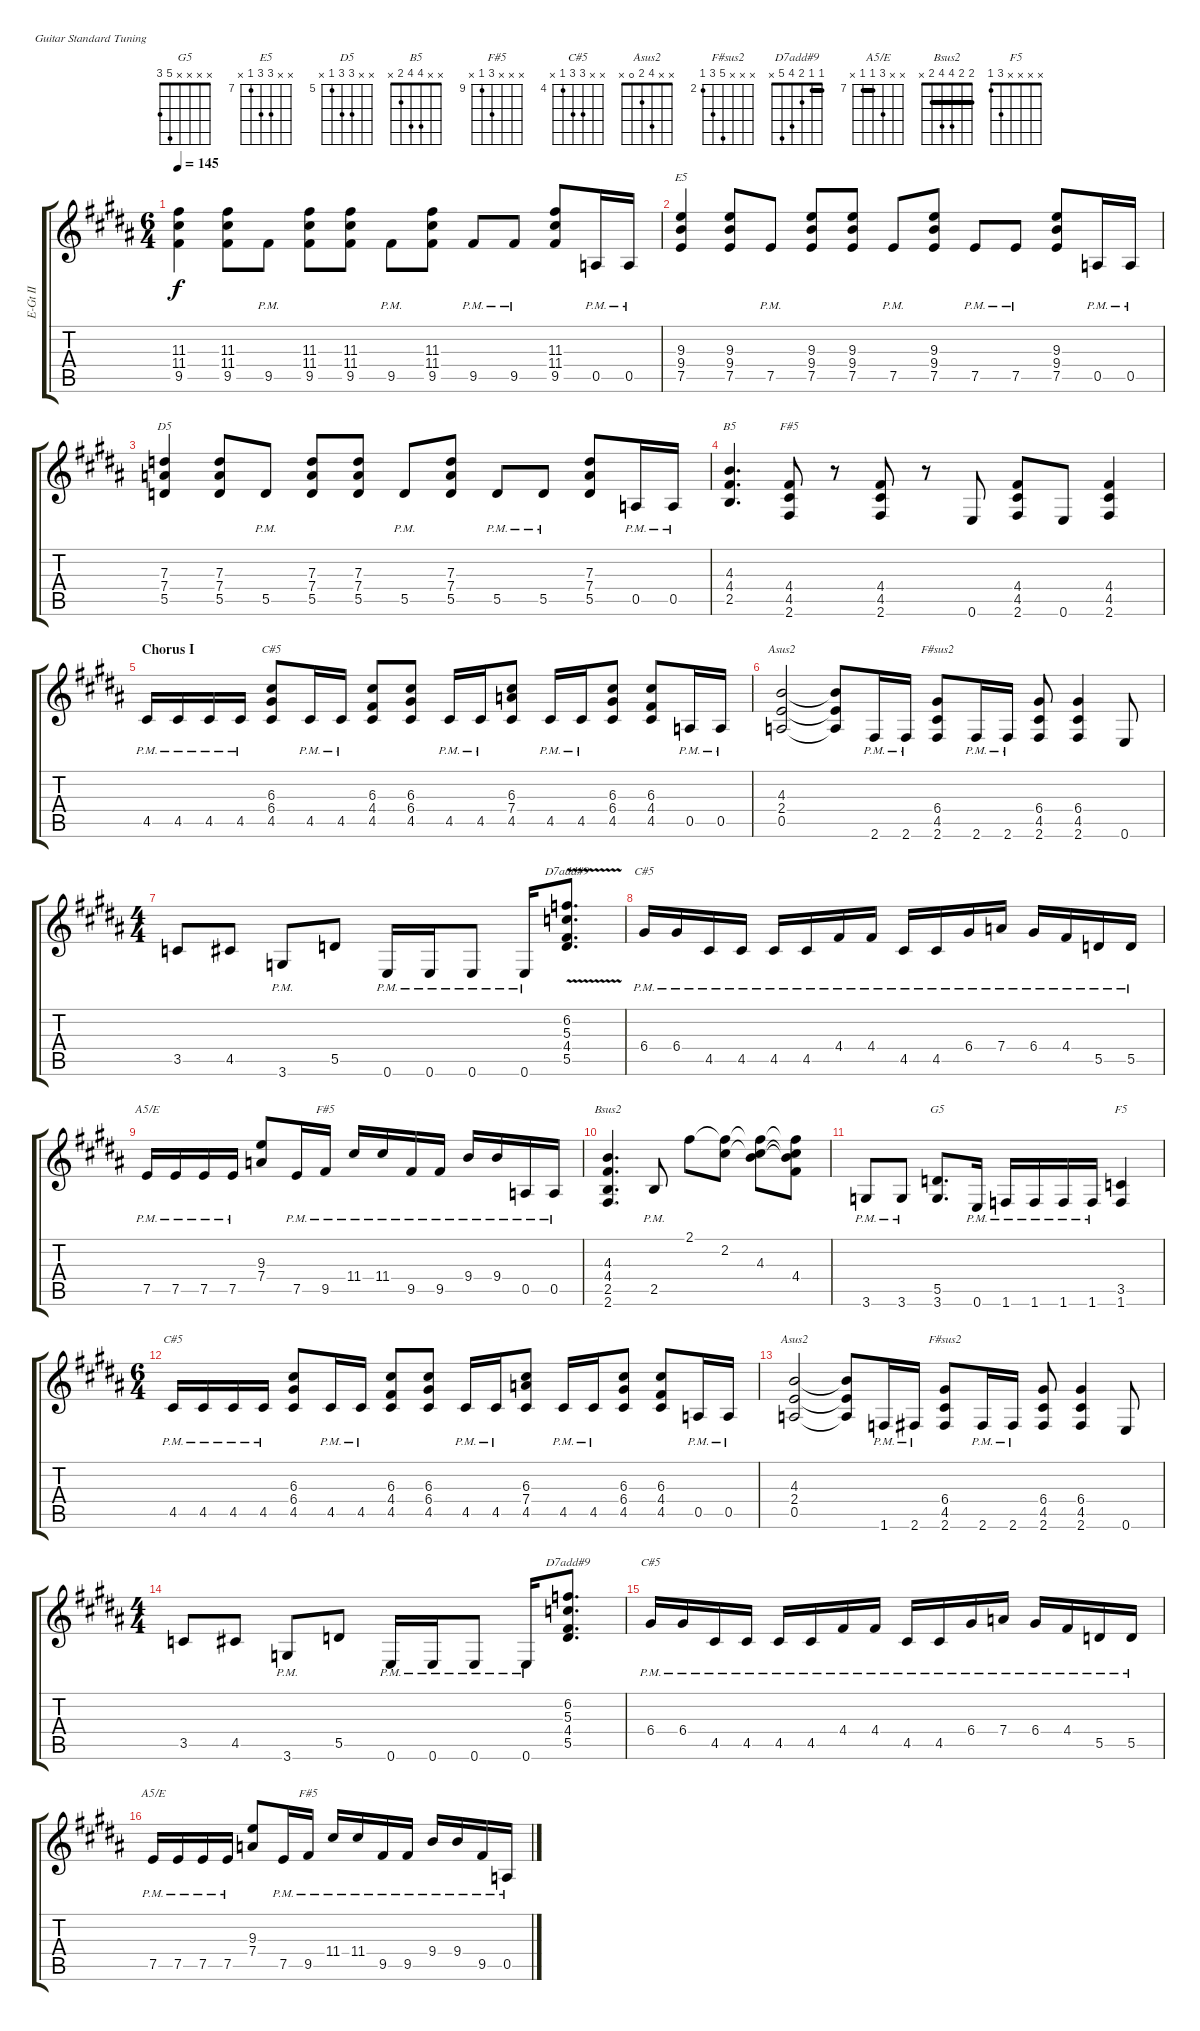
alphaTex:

\defaultSystemsLayout 4
\bracketExtendMode groupsimilarinstruments
\otherSystemsTrackNameOrientation horizontal
\track ("Rhythm Guitar II" "E-Gt II") {multiBarRest instrument distortionguitar}
\staff {score tabs}
\tuning (E4 B3 G3 D3 A2 E2)
\chord ("G5" x x x x 5 3) {showfingering false}
\chord ("E5" x x 9 9 7 x) {firstfret 7 showfingering false}
\chord ("D5" x x 7 7 5 x) {firstfret 5 showfingering false}
\chord ("B5" x x 4 4 2 x) {showfingering false}
\chord ("F#5" x x x 4 4 2) {showfingering false}
\chord ("C#5" x x 6 6 4 x) {firstfret 4 showfingering false}
\chord ("Asus2" x x 4 2 0 x) {showfingering false}
\chord ("F#sus2" x x x 6 4 2) {firstfret 2 showfingering false}
\chord ("D7add#9" 1 1 2 4 5 x) {showfingering false barre 1}
\chord ("A5/E" x x 9 7 7 x) {firstfret 7 showfingering false barre 7}
\chord ("F#5" x x x 11 9 x) {firstfret 9 showfingering false}
\chord ("Bsus2" 2 2 4 4 2 x) {showfingering false barre (2 2)}
\chord ("F5" x x x x 3 1) {showfingering false}
\ts (6 4)
\tempo 145
\clef g2
\ks b
(9.5{acc #} 11.4{acc #} 11.3{acc #}).4{dy f} (9.5{acc #} 11.4{acc #} 11.3{acc #}).8 9.5{pm acc #}.8 (9.5{acc #} 11.4{acc #} 11.3{acc #}).8 (9.5{acc #} 11.4{acc #} 11.3{acc #}).8 9.5{pm acc #}.8 (9.5{acc #} 11.4{acc #} 11.3{acc #}).8 9.5{pm acc #}.8 9.5{pm acc #}.8 (9.5{acc #} 11.4{acc #} 11.3{acc #}).8 0.5{pm acc forcenatural}.16 0.5{pm acc forcenatural}.16 |
(7.5{acc forcenatural} 9.4{acc forcenatural} 9.3{acc forcenatural}).4{ch "E5"} (7.5{acc forcenatural} 9.4{acc forcenatural} 9.3{acc forcenatural}).8 7.5{pm acc forcenatural}.8 (7.5{acc forcenatural} 9.4{acc forcenatural} 9.3{acc forcenatural}).8 (7.5{acc forcenatural} 9.4{acc forcenatural} 9.3{acc forcenatural}).8 7.5{pm acc forcenatural}.8 (7.5{acc forcenatural} 9.4{acc forcenatural} 9.3{acc forcenatural}).8 7.5{pm acc forcenatural}.8 7.5{pm acc forcenatural}.8 (7.5{acc forcenatural} 9.4{acc forcenatural} 9.3{acc forcenatural}).8 0.5{pm acc forcenatural}.16 0.5{pm acc forcenatural}.16 |
(5.5{acc forcenatural} 7.4{acc forcenatural} 7.3{acc forcenatural}).4{ch "D5"} (5.5{acc forcenatural} 7.4{acc forcenatural} 7.3{acc forcenatural}).8 5.5{pm acc forcenatural}.8 (5.5{acc forcenatural} 7.4{acc forcenatural} 7.3{acc forcenatural}).8 (5.5{acc forcenatural} 7.4{acc forcenatural} 7.3{acc forcenatural}).8 5.5{pm acc forcenatural}.8 (5.5{acc forcenatural} 7.4{acc forcenatural} 7.3{acc forcenatural}).8 5.5{pm acc forcenatural}.8 5.5{pm acc forcenatural}.8 (5.5{acc forcenatural} 7.4{acc forcenatural} 7.3{acc forcenatural}).8 0.5{pm acc forcenatural}.16 0.5{pm acc forcenatural}.16 |
(2.5{acc forcenatural} 4.4{acc #} 4.3{acc forcenatural}).4{d ch "B5"} (4.4{acc #} 4.5{acc #} 2.6{acc #}).8{ch "F#5"} r.8 (4.4{acc #} 4.5{acc #} 2.6{acc #}).8 r.8 0.6{acc forcenatural}.8 (4.4{acc #} 4.5{acc #} 2.6{acc #}).8 0.6{acc forcenatural}.8 (4.4{acc #} 4.5{acc #} 2.6{acc #}).4 |
\beaming (8 2 2 2 2 2 2)
\section ("" "Chorus I")
4.5{pm acc #}.16 4.5{pm acc #}.16 4.5{pm acc #}.16 4.5{pm acc #}.16 (4.5{acc #} 6.4{acc #} 6.3{acc #}).8{ch "C#5"} 4.5{pm acc #}.16 4.5{pm acc #}.16 (4.5{acc #} 4.4{acc #} 6.3{acc #}).8 (4.5{acc #} 6.4{acc #} 6.3{acc #}).8 4.5{pm acc #}.16 4.5{pm acc #}.16 (4.5{acc #} 7.4{acc forcenatural} 6.3{acc #}).8 4.5{pm acc #}.16 4.5{pm acc #}.16 (4.5{acc #} 6.4{acc #} 6.3{acc #}).8 (4.5{acc #} 4.4{acc #} 6.3{acc #}).8 0.5{pm acc forcenatural}.16 0.5{pm acc forcenatural}.16 |
(0.5{acc forcenatural} 2.4{acc forcenatural} 4.3{acc forcenatural}).2{ch "Asus2"} (4.3{t acc forcenatural} 2.4{t acc forcenatural} 0.5{t acc forcenatural}).8 2.6{pm acc #}.16 2.6{pm acc #}.16 (2.6{acc #} 4.5{acc #} 6.4{acc #}).8{ch "F#sus2"} 2.6{pm acc #}.16 2.6{pm acc #}.16 (2.6{acc #} 4.5{acc #} 6.4{acc #}).8 (2.6{acc #} 4.5{acc #} 6.4{acc #}).4 0.6{acc forcenatural}.8 |
\ts (4 4)
3.5{acc forcenatural}.8 4.5{acc #}.8 3.6{pm acc forcenatural}.8 5.5{acc forcenatural}.8 0.6{pm acc forcenatural}.16 0.6{pm acc forcenatural}.16 0.6{pm acc forcenatural}.8 0.6{pm acc forcenatural}.16 (6.2{v acc forcenatural} 5.3{v acc forcenatural} 4.4{v acc #} 5.5{acc forcenatural}).8{d ch "D7add#9"} |
6.4{pm acc #}.16{ch "C#5"} 6.4{pm acc #}.16 4.5{pm acc #}.16 4.5{pm acc #}.16 4.5{pm acc #}.16 4.5{pm acc #}.16 4.4{pm acc #}.16 4.4{pm acc #}.16 4.5{pm acc #}.16 4.5{pm acc #}.16 6.4{pm acc #}.16 7.4{pm acc forcenatural}.16 6.4{pm acc #}.16 4.4{pm acc #}.16 5.5{pm acc forcenatural}.16 5.5{pm acc forcenatural}.16 |
7.5{pm acc forcenatural}.16{ch "A5/E"} 7.5{pm acc forcenatural}.16 7.5{pm acc forcenatural}.16 7.5{pm acc forcenatural}.16 (7.4{acc forcenatural} 9.3{acc forcenatural}).8 7.5{pm acc forcenatural}.16 9.5{pm acc #}.16{ch "F#5"} 11.4{pm acc #}.16 11.4{pm acc #}.16 9.5{pm acc #}.16 9.5{pm acc #}.16 9.4{pm acc forcenatural}.16 9.4{pm acc forcenatural}.16 0.5{pm acc forcenatural}.16 0.5{pm acc forcenatural}.16 |
(2.5{acc forcenatural} 4.4{acc #} 4.3{acc forcenatural} 2.6{acc #}).4{d ch "Bsus2"} 2.5{pm acc forcenatural}.8 2.1{acc #}.8 (2.2{acc #} 2.1{t acc #}).8 (4.3{acc forcenatural} 2.2{t acc #} 2.1{t acc #}).8 (4.4{acc #} 4.3{t acc forcenatural} 2.2{t acc #} 2.1{t acc #}).8 |
3.6{pm acc forcenatural}.8 3.6{pm acc forcenatural}.8 (3.6{acc forcenatural} 5.5{acc forcenatural}).8{d ch "G5"} 0.6{pm acc forcenatural}.16 1.6{pm acc forcenatural}.16 1.6{pm acc forcenatural}.16 1.6{pm acc forcenatural}.16 1.6{pm acc forcenatural}.16 (1.6{acc forcenatural} 3.5{acc forcenatural}).4{ch "F5"} |
\ts (6 4)
4.5{pm acc #}.16{ch "C#5"} 4.5{pm acc #}.16 4.5{pm acc #}.16 4.5{pm acc #}.16 (4.5{acc #} 6.4{acc #} 6.3{acc #}).8 4.5{pm acc #}.16 4.5{pm acc #}.16 (4.5{acc #} 4.4{acc #} 6.3{acc #}).8 (4.5{acc #} 6.4{acc #} 6.3{acc #}).8 4.5{pm acc #}.16 4.5{pm acc #}.16 (4.5{acc #} 7.4{acc forcenatural} 6.3{acc #}).8 4.5{pm acc #}.16 4.5{pm acc #}.16 (4.5{acc #} 6.4{acc #} 6.3{acc #}).8 (4.5{acc #} 4.4{acc #} 6.3{acc #}).8 0.5{pm acc forcenatural}.16 0.5{pm acc forcenatural}.16 |
(0.5{acc forcenatural} 2.4{acc forcenatural} 4.3{acc forcenatural}).2{ch "Asus2"} (4.3{t acc forcenatural} 2.4{t acc forcenatural} 0.5{t acc forcenatural}).8 1.6{pm acc forcenatural}.16 2.6{pm acc #}.16 (2.6{acc #} 6.4{acc #} 4.5{acc #}).8{ch "F#sus2"} 2.6{pm acc #}.16 2.6{pm acc #}.16 (2.6{acc #} 4.5{acc #} 6.4{acc #}).8 (2.6{acc #} 4.5{acc #} 6.4{acc #}).4 0.6{acc forcenatural}.8 |
\ts (4 4)
3.5{acc forcenatural}.8 4.5{acc #}.8 3.6{pm acc forcenatural}.8 5.5{acc forcenatural}.8 0.6{pm acc forcenatural}.16 0.6{pm acc forcenatural}.16 0.6{pm acc forcenatural}.8 0.6{pm acc forcenatural}.16 (6.2{acc forcenatural} 5.3{acc forcenatural} 4.4{acc #} 5.5{acc forcenatural}).8{d ch "D7add#9"} |
6.4{pm acc #}.16{ch "C#5"} 6.4{pm acc #}.16 4.5{pm acc #}.16 4.5{pm acc #}.16 4.5{pm acc #}.16 4.5{pm acc #}.16 4.4{pm acc #}.16 4.4{pm acc #}.16 4.5{pm acc #}.16 4.5{pm acc #}.16 6.4{pm acc #}.16 7.4{pm acc forcenatural}.16 6.4{pm acc #}.16 4.4{pm acc #}.16 5.5{pm acc forcenatural}.16 5.5{pm acc forcenatural}.16 |
7.5{pm acc forcenatural}.16{ch "A5/E"} 7.5{pm acc forcenatural}.16 7.5{pm acc forcenatural}.16 7.5{pm acc forcenatural}.16 (7.4{acc forcenatural} 9.3{acc forcenatural}).8 7.5{pm acc forcenatural}.16 9.5{pm acc #}.16{ch "F#5"} 11.4{pm acc #}.16 11.4{pm acc #}.16 9.5{pm acc #}.16 9.5{pm acc #}.16 9.4{pm acc forcenatural}.16 9.4{pm acc forcenatural}.16 9.5{pm acc #}.16 0.5{pm acc forcenatural}.16
